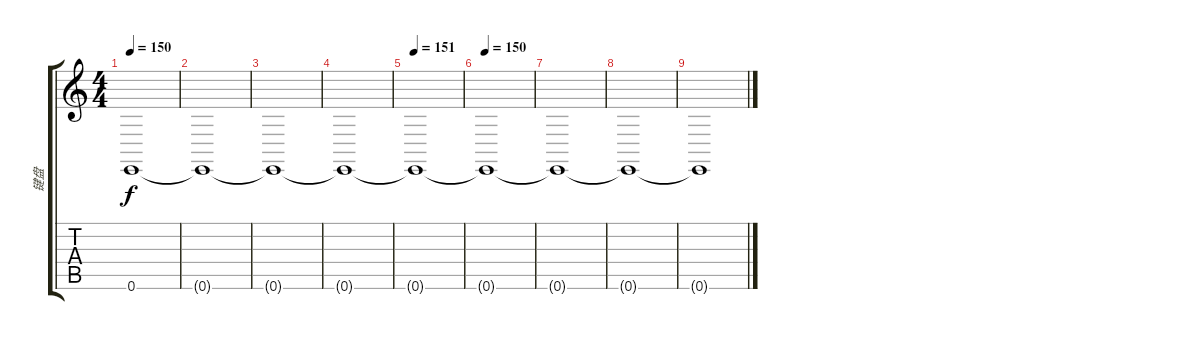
\track ("键盘" "键盘") {instrument fx6goblins}
\staff {score tabs}
\tuning (E4 B3 G3 D3 A2 E2) {hide}
\ts (4 4)
\tempo 150
\clef g2
\ks c
0.6.1{dy f volume 16 instrument pad7halo} |
0.6{t}.1 |
0.6{t}.1 |
0.6{t}.1 |
\tempo 151
0.6{t}.1 |
\tempo 150
0.6{t}.1{volume 12} |
0.6{t}.1{volume 8} |
0.6{t}.1{volume 4} |
0.6{t}.1{volume 0}
